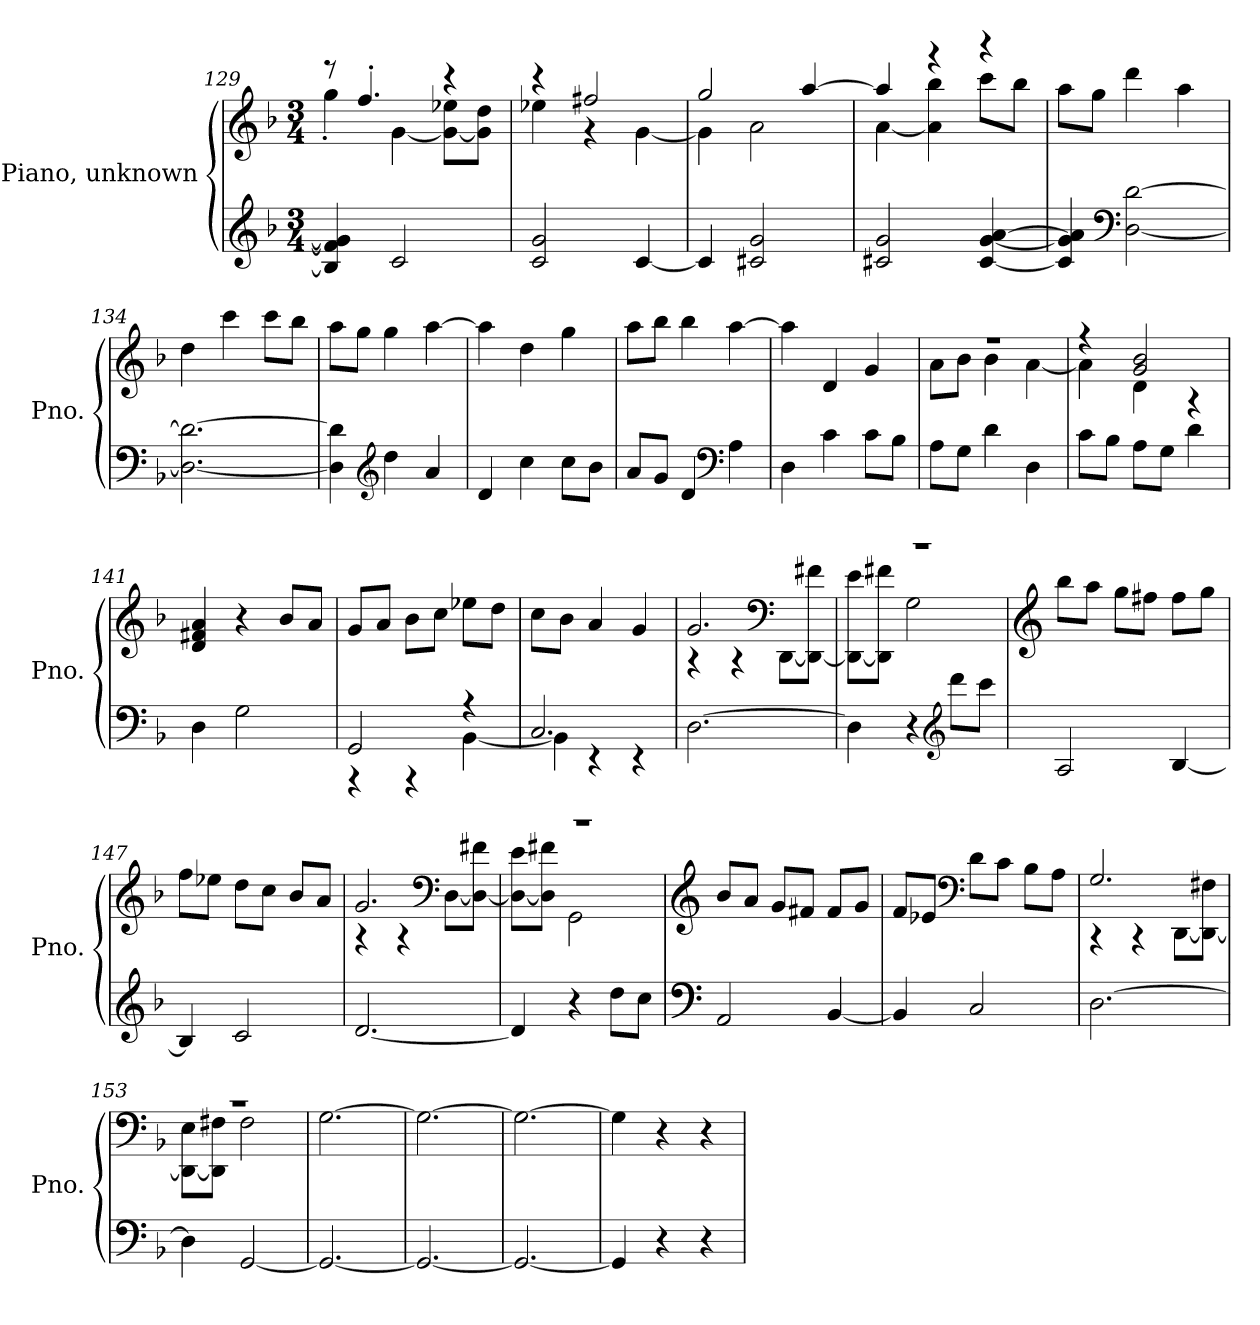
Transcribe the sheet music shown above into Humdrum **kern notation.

**kern	**kern
*part1	*part1
*staff2	*staff1
*I"Piano, unknown	*
*I'Pno.	*
*clefG2	*clefG2
*k[b-]	*k[b-]
*M3/4	*M3/4
=129	=129
*	*^
4B/] 4f/] 4g/]	8r	4gg'\
.	4.ff'/	.
2c/	.	[4g\
.	4r	8g\_ 8ee-X\L
.	.	8g\] 8dd\J
=130	=130	=130
2c/ 2g/	4r	4ee-X\
.	2ff#X/	4r
[4c/	.	[4g\
=131	=131	=131
4c/]	2gg/	4g\]
2c#X/ 2g/	.	2a\
.	[4aa/	.
!!LO:LB:g=z	!!
=132	=132	=132
2c#X/ 2g/	4aa/]	[4a\
.	4r	4a\] 4bb-\
[4c#/ [4g/ [4a/	4r	8ccc\L
.	.	8bb-\J
*	*v	*v
=133	=133
4c#/] 4g/] 4a/]	8aa\L
.	8gg\J
*clefF4	*
[2D\ [2d\	4ddd\
.	4aa\
=134	=134
2.D\_ 2.d\_	4dd\
.	4ccc\
.	8ccc\L
.	8bb-\J
=135	=135
4D\] 4d\]	8aa\L
.	8gg\J
*clefG2	*
4dd\	4gg\
4a/	[4aa\
=136	=136
4d/	4aa\]
4cc\	4dd\
8cc\L	4gg\
8b-\J	.
=137	=137
8a/L	8aa\L
8g/J	8bb-\J
4d/	4bb-\
*clefF4	*
4A\	[4aa\
=138	=138
4D\	4aa\]
4c\	4d/
8c\L	4g/
8B-\J	.
!!LO:LB:g=z
=139	=139
*	*^
8A\L	2.r	8a\L
8G\J	.	8b-\J
4d\	.	4b-\
4D\	.	[4a\
=140	=140	=140
8c\L	4r	4a\]
8B-\J	.	.
8A\L	2g/ 2b-/	4d\
8G\J	.	.
4d\	.	4r
*	*v	*v
=141	=141
4D\	4d/ 4f#X/ 4a/
2G\	4r
.	8b-/L
.	8a/J
=142	=142
*^	*
2GG/	4r	8g/L
.	.	8a/J
.	4r	8b-\L
.	.	8cc\J
4r	[4BB-\	8ee-X\L
.	.	8dd\J
=143	=143	=143
2.C/	4BB-\]	8cc\L
.	.	8b-\J
.	4r	4a/
.	4r	4g/
*v	*v	*
=144	=144
*	*^
[2.D\	2.g/	4r
.	.	4r
*	*clefF4	*
.	.	[8DD\L
.	.	8DD\_ 8f#X\J
!!LO:LB:g=z	!!
=145	=145	=145
4D\]	2.r	8DD\_ 8e\L
.	.	8DD\] 8f#X\J
4r	.	2G\
*clefG2	*	*
8ddd\L	.	.
8ccc\J	.	.
*	*v	*v
=146	=146
*	*clefG2
2A/	8bb-\L
.	8aa\J
.	8gg\L
.	8ff#X\J
[4B-/	8ff#\L
.	8gg\J
=147	=147
4B-/]	8ff\L
.	8ee-X\J
2c/	8dd\L
.	8cc\J
.	8b-/L
.	8a/J
=148	=148
*	*^
[2.d/	2.g/	4r
.	.	4r
*	*clefF4	*
.	.	[8D\L
.	.	8D\_ 8f#X\J
=149	=149	=149
4d/]	2.r	8D\_ 8e\L
.	.	8D\] 8f#X\J
4r	.	2GG\
8dd\L	.	.
8cc\J	.	.
*	*v	*v
!!LO:LB:g=z
=150	=150
*clefF4	*clefG2
2AA/	8b-/L
.	8a/J
.	8g/L
.	8f#X/J
[4BB-/	8f#/L
.	8g/J
=151	=151
4BB-/]	8f/L
.	8e-X/J
*	*clefF4
2C/	8d\L
.	8c\J
.	8B-\L
.	8A\J
=152	=152
*	*^
[2.D\	2.G/	4r
.	.	4r
.	.	[8DD\L
.	.	8DD\_ 8F#X\J
=153	=153	=153
4D\]	2.r	8DD\_ 8E\L
.	.	8DD\] 8F#X\J
[2GG/	.	2F#\
*	*v	*v
=154	=154
2.GG/_	[2.G\
=155	=155
2.GG/_	2.G\_
=156	=156
2.GG/_	2.G\_
=157	=157
4GG/]	4G\]
4r	4r
4r	4r
=	=
*-	*-
